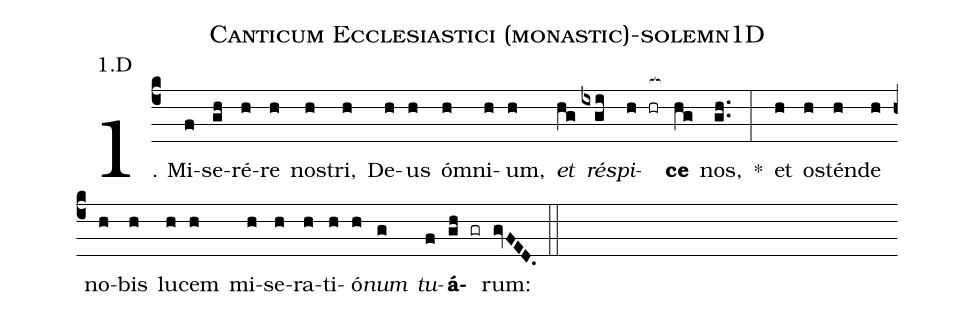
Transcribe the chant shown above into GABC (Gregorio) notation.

name: Canticum Ecclesiastici (monastic)-solemn1D;
annotation: 1.D;
%%
(c4)1. Mi(f)se(gh)ré(h)re(h) nos(h)tri,(h) De(h)us(h) óm(h)ni(h)um,(h) <i>et</i>(hg) <i>ré</i>(ixgi)<i>spi</i>(h hr[ocb:1{])<b>ce</b>(hg[ocb:0}]) nos,(gh..) *(:) et(h) os(h)tén(h)de(h) no(h)bis(h) lu(h)cem(h) mi(h)se(h)ra(h)ti(h)ó(h)<i>num</i>(g) <i>tu</i>(f)<b>á</b>(gh gr)rum:(gvFED.) (::)
